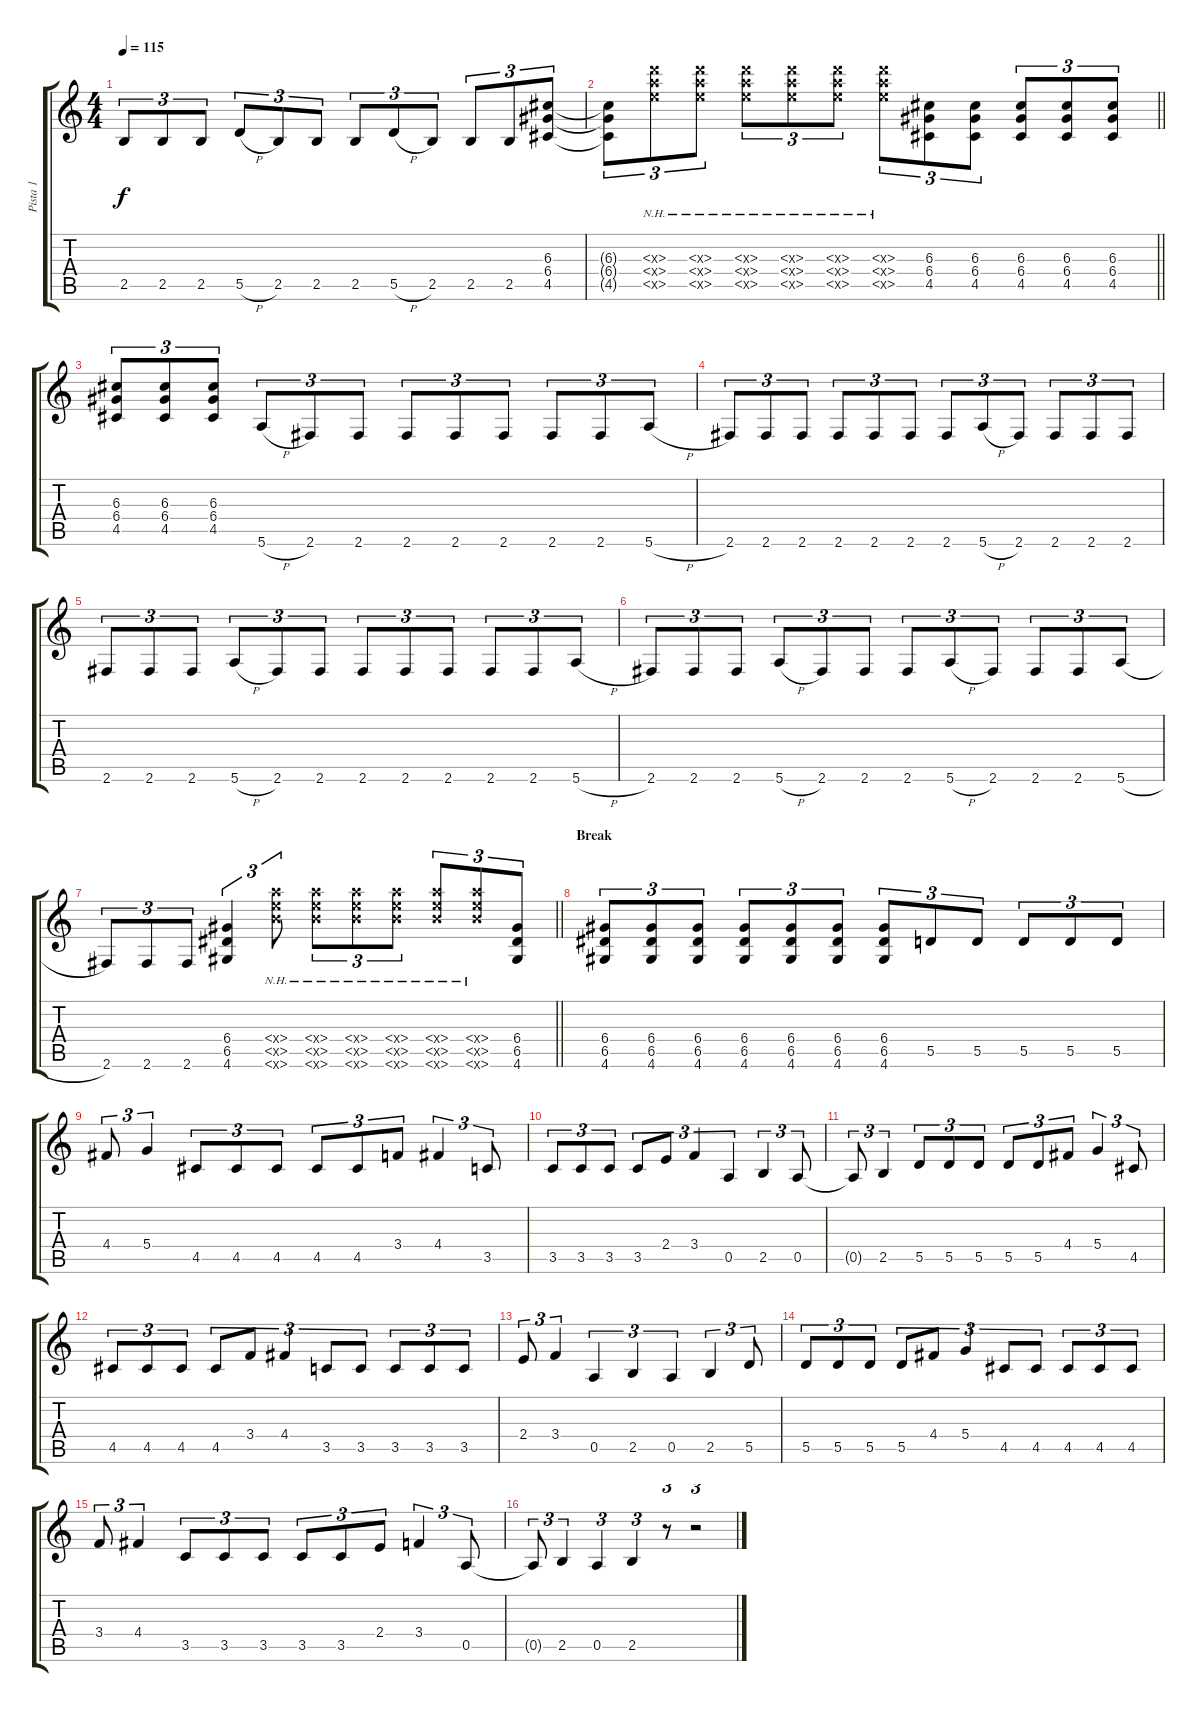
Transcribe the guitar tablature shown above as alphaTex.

\track ("Pista 1" "Pista 1") {instrument distortionguitar}
\staff {score tabs}
\tuning (E4 B3 G3 D3 A2 E2) {hide}
\ts (4 4)
\tempo 115
\clef g2
\ks c
2.5.8{tu (3 2) dy f} 2.5.8{tu (3 2)} 2.5.8{tu (3 2)} 5.5{h}.8{tu (3 2)} 2.5.8{tu (3 2)} 2.5.8{tu (3 2)} 2.5.8{tu (3 2)} 5.5{h}.8{tu (3 2)} 2.5.8{tu (3 2)} 2.5.8{tu (3 2)} 2.5.8{tu (3 2)} (6.3 6.4 4.5).8{tu (3 2)} |
\barLineRight lightlight
(6.3{t} 6.4{t} 4.5{t}).8{tu (3 2)} (7.3{nh x} 7.4{nh x} 7.5{nh x}).8{tu (3 2)} (7.3{nh x} 7.4{nh x} 7.5{nh x}).8{tu (3 2)} (7.3{nh x} 7.4{nh x} 7.5{nh x}).8{tu (3 2)} (7.3{nh x} 7.4{nh x} 7.5{nh x}).8{tu (3 2)} (7.3{nh x} 7.4{nh x} 7.5{nh x}).8{tu (3 2)} (7.3{nh x} 7.4{nh x} 7.5{nh x}).8{tu (3 2)} (6.3 6.4 4.5).8{tu (3 2)} (6.3 6.4 4.5).8{tu (3 2)} (6.3 6.4 4.5).8{tu (3 2)} (6.3 6.4 4.5).8{tu (3 2)} (6.3 6.4 4.5).8{tu (3 2)} |
\section ("" "")
(6.3 6.4 4.5).8{tu (3 2)} (6.3 6.4 4.5).8{tu (3 2)} (6.3 6.4 4.5).8{tu (3 2)} 5.6{h}.8{tu (3 2)} 2.6.8{tu (3 2)} 2.6.8{tu (3 2)} 2.6.8{tu (3 2)} 2.6.8{tu (3 2)} 2.6.8{tu (3 2)} 2.6.8{tu (3 2)} 2.6.8{tu (3 2)} 5.6{h}.8{tu (3 2)} |
2.6.8{tu (3 2)} 2.6.8{tu (3 2)} 2.6.8{tu (3 2)} 2.6.8{tu (3 2)} 2.6.8{tu (3 2)} 2.6.8{tu (3 2)} 2.6.8{tu (3 2)} 5.6{h}.8{tu (3 2)} 2.6.8{tu (3 2)} 2.6.8{tu (3 2)} 2.6.8{tu (3 2)} 2.6.8{tu (3 2)} |
2.6.8{tu (3 2)} 2.6.8{tu (3 2)} 2.6.8{tu (3 2)} 5.6{h}.8{tu (3 2)} 2.6.8{tu (3 2)} 2.6.8{tu (3 2)} 2.6.8{tu (3 2)} 2.6.8{tu (3 2)} 2.6.8{tu (3 2)} 2.6.8{tu (3 2)} 2.6.8{tu (3 2)} 5.6{h}.8{tu (3 2)} |
2.6.8{tu (3 2)} 2.6.8{tu (3 2)} 2.6.8{tu (3 2)} 5.6{h}.8{tu (3 2)} 2.6.8{tu (3 2)} 2.6.8{tu (3 2)} 2.6.8{tu (3 2)} 5.6{h}.8{tu (3 2)} 2.6.8{tu (3 2)} 2.6.8{tu (3 2)} 2.6.8{tu (3 2)} 5.6{h}.8{tu (3 2)} |
\barLineRight lightlight
2.6.8{tu (3 2)} 2.6.8{tu (3 2)} 2.6.8{tu (3 2)} (6.4 6.5 4.6).4{tu (3 2)} (7.4{nh x} 7.5{nh x} 7.6{nh x}).8{tu (3 2)} (7.4{nh x} 7.5{nh x} 7.6{nh x}).8{tu (3 2)} (7.4{nh x} 7.5{nh x} 7.6{nh x}).8{tu (3 2)} (7.4{nh x} 7.5{nh x} 7.6{nh x}).8{tu (3 2)} (7.4{nh x} 7.5{nh x} 7.6{nh x}).8{tu (3 2)} (7.4{nh x} 7.5{nh x} 7.6{nh x}).8{tu (3 2)} (6.4 6.5 4.6).8{tu (3 2)} |
\section ("" "Break")
(6.4 6.5 4.6).8{tu (3 2)} (6.4 6.5 4.6).8{tu (3 2)} (6.4 6.5 4.6).8{tu (3 2)} (6.4 6.5 4.6).8{tu (3 2)} (6.4 6.5 4.6).8{tu (3 2)} (6.4 6.5 4.6).8{tu (3 2)} (6.4 6.5 4.6).8{tu (3 2)} 5.5.8{tu (3 2)} 5.5.8{tu (3 2)} 5.5.8{tu (3 2)} 5.5.8{tu (3 2)} 5.5.8{tu (3 2)} |
4.4.8{tu (3 2)} 5.4.4{tu (3 2)} 4.5.8{tu (3 2)} 4.5.8{tu (3 2)} 4.5.8{tu (3 2)} 4.5.8{tu (3 2)} 4.5.8{tu (3 2)} 3.4.8{tu (3 2)} 4.4.4{tu (3 2)} 3.5.8{tu (3 2)} |
3.5.8{tu (3 2)} 3.5.8{tu (3 2)} 3.5.8{tu (3 2)} 3.5.8{tu (3 2)} 2.4.8{tu (3 2)} 3.4.4{tu (3 2)} 0.5.4{tu (3 2)} 2.5.4{tu (3 2)} 0.5.8{tu (3 2)} |
0.5{t}.8{tu (3 2)} 2.5.4{tu (3 2)} 5.5.8{tu (3 2)} 5.5.8{tu (3 2)} 5.5.8{tu (3 2)} 5.5.8{tu (3 2)} 5.5.8{tu (3 2)} 4.4.8{tu (3 2)} 5.4.4{tu (3 2)} 4.5.8{tu (3 2)} |
4.5.8{tu (3 2)} 4.5.8{tu (3 2)} 4.5.8{tu (3 2)} 4.5.8{tu (3 2)} 3.4.8{tu (3 2)} 4.4.4{tu (3 2)} 3.5.8{tu (3 2)} 3.5.8{tu (3 2)} 3.5.8{tu (3 2)} 3.5.8{tu (3 2)} 3.5.8{tu (3 2)} |
2.4.8{tu (3 2)} 3.4.4{tu (3 2)} 0.5.4{tu (3 2)} 2.5.4{tu (3 2)} 0.5.4{tu (3 2)} 2.5.4{tu (3 2)} 5.5.8{tu (3 2)} |
5.5.8{tu (3 2)} 5.5.8{tu (3 2)} 5.5.8{tu (3 2)} 5.5.8{tu (3 2)} 4.4.8{tu (3 2)} 5.4.4{tu (3 2)} 4.5.8{tu (3 2)} 4.5.8{tu (3 2)} 4.5.8{tu (3 2)} 4.5.8{tu (3 2)} 4.5.8{tu (3 2)} |
3.4.8{tu (3 2)} 4.4.4{tu (3 2)} 3.5.8{tu (3 2)} 3.5.8{tu (3 2)} 3.5.8{tu (3 2)} 3.5.8{tu (3 2)} 3.5.8{tu (3 2)} 2.4.8{tu (3 2)} 3.4.4{tu (3 2)} 0.5.8{tu (3 2)} |
0.5{t}.8{tu (3 2)} 2.5.4{tu (3 2)} 0.5.4{tu (3 2)} 2.5.4{tu (3 2)} r.8{tu (3 2)} r.2{tu (3 2)}
